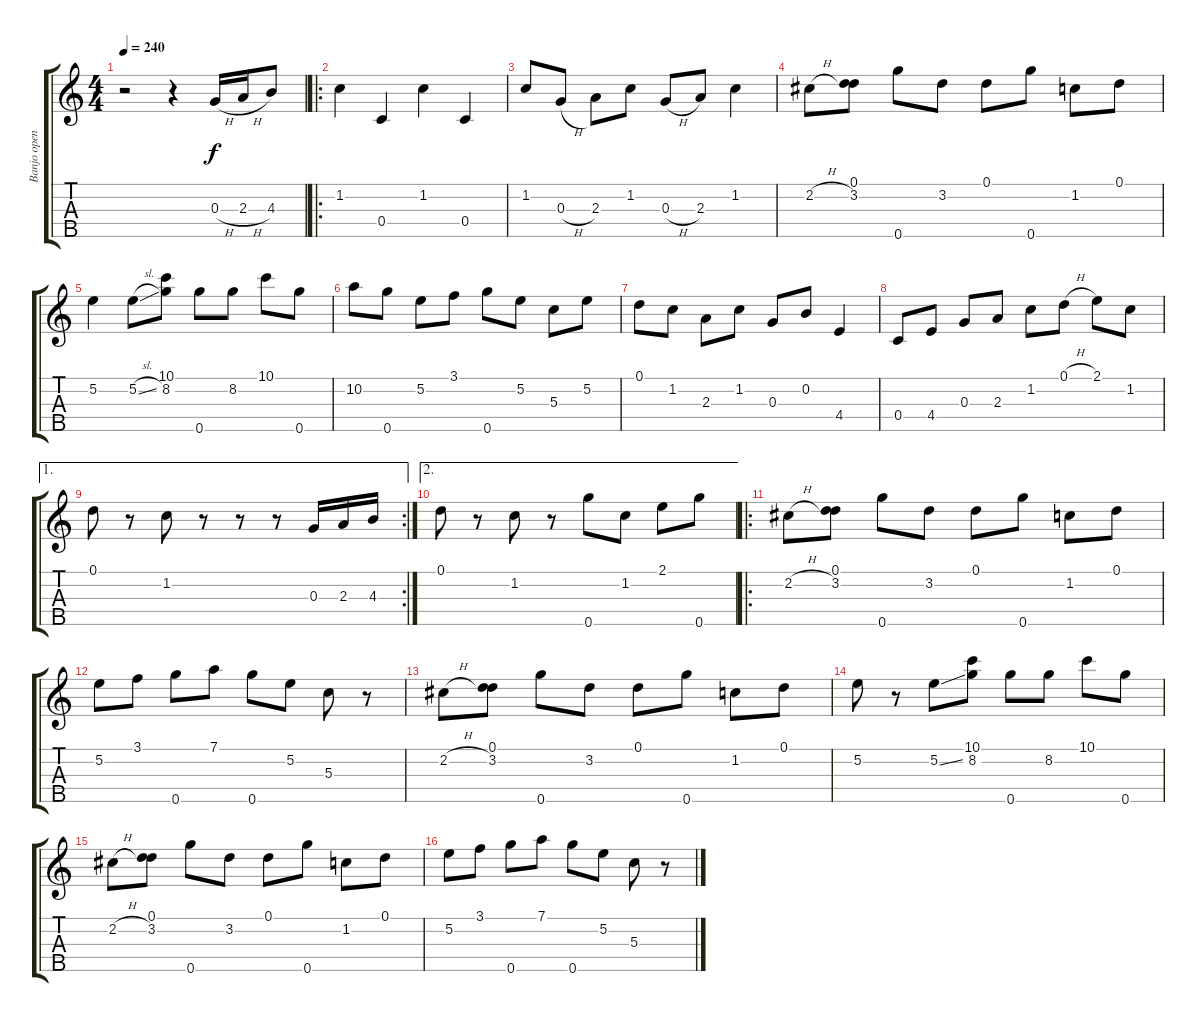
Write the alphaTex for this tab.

\track ("Banjo open C" "Banjo open") {instrument banjo}
\staff {score tabs}
\tuning (D4 B3 G3 C3 G4) {hide}
\displaytranspose 12
\ts (4 4)
\tempo 240
\clef g2
\ks c
r.2{dy f instrument banjo} r.4 0.3{h}.16 2.3{h}.16 4.3.8 |
\ro
1.2.4 0.4.4 1.2.4 0.4.4 |
1.2.8 0.3{h}.8 2.3.8 1.2.8 0.3{h}.8 2.3.8 1.2.4 |
2.2{h}.8 (0.1 3.2).8 0.5.8 3.2.8 0.1.8 0.5.8 1.2.8 0.1.8 |
5.2.4 5.2{sl}.8 (10.1 8.2).8 0.5.8 8.2.8 10.1.8 0.5.8 |
10.2.8 0.5.8 5.2.8 3.1.8 0.5.8 5.2.8 5.3.8 5.2.8 |
0.1.8 1.2.8 2.3.8 1.2.8 0.3.8 0.2.8 4.4.4 |
0.4.8 4.4.8 0.3.8 2.3.8 1.2.8 0.1{h}.8 2.1.8 1.2.8 |
\ae 1
\rc 2
0.1.8 r.8 1.2.8 r.8 r.8 r.8 0.3.16 2.3.16 4.3.16 |
\ae 2
0.1.8 r.8 1.2.8 r.8 0.5.8 1.2.8 2.1.8 0.5.8 |
\ro
2.2{h}.8 (0.1 3.2).8 0.5.8 3.2.8 0.1.8 0.5.8 1.2.8 0.1.8 |
5.2.8 3.1.8 0.5.8 7.1.8 0.5.8 5.2.8 5.3.8 r.8 |
2.2{h}.8 (0.1 3.2).8 0.5.8 3.2.8 0.1.8 0.5.8 1.2.8 0.1.8 |
5.2.8 r.8 5.2{ss}.8 (10.1 8.2).8 0.5.8 8.2.8 10.1.8 0.5.8 |
2.2{h}.8 (0.1 3.2).8 0.5.8 3.2.8 0.1.8 0.5.8 1.2.8 0.1.8 |
5.2.8 3.1.8 0.5.8 7.1.8 0.5.8 5.2.8 5.3.8 r.8
